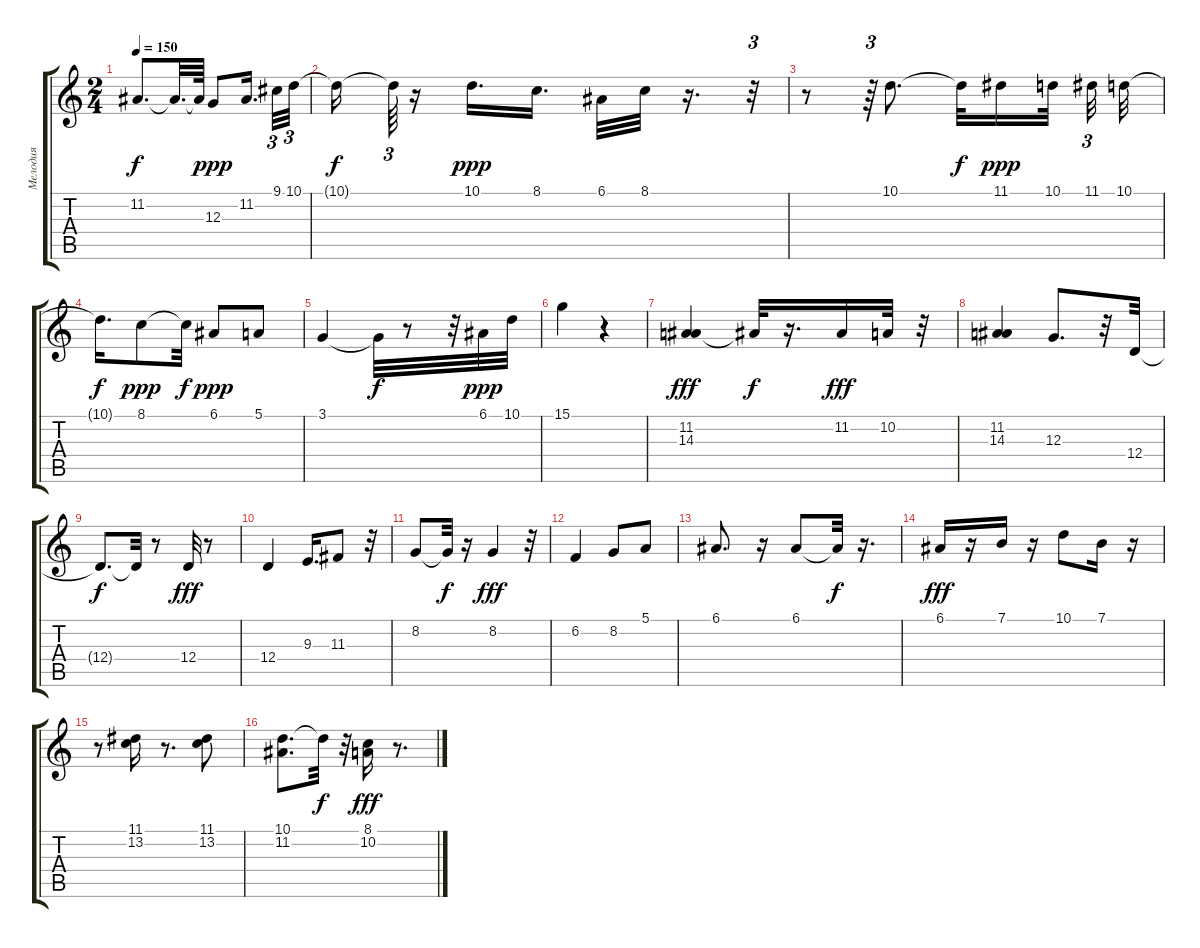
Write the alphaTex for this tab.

\track ("Мелодия" "Мелодия") {instrument tangoaccordion}
\staff {score tabs}
\tuning (E4 B3 G3 D3 A2 E2) {hide}
\ts (2 4)
\tempo 150
\clef g2
\ks c
11.2{t}.8{d dy f} 11.2{t}.32{d} 11.2{t}.64 12.3.8{dy ppp} 11.2.16{d beam splitsecondary} 9.1.32{tu (3 2)} 10.1.32{tu (3 2)} |
10.1{t}.16{dy f} 10.1{t}.64{tu (3 2)} r.16 10.1.16{d dy ppp} 8.1.16{d} 6.1.32 8.1.32 r.16{d} r.32{tu (3 2)} |
r.8 r.64{tu (3 2)} 10.1.8{d} 10.1{t}.32{dy f} 11.1.16{dy ppp} 10.1.32{beam splitsecondary} 11.1.32{tu (3 2)} 10.1.32 |
10.1{t}.16{d dy f} 8.1.8{dy ppp} 8.1{t}.32{dy f} 6.1.8{dy ppp} 5.1.8 |
3.1.4 3.1{t}.32{dy f} r.8 r.32 6.1.32{dy ppp} 10.1.32 |
15.1.4 r.4 |
(11.2 14.3).4{dy fff} 11.2{t}.32{dy f} r.16{d} 11.2.16{dy fff} 10.2.32 r.32 |
(11.2 14.3).4 12.3.8{d} r.32 12.4.32 |
12.4{t}.8{d dy f} 12.4{t}.32 r.8 12.4.32{dy fff} r.8 |
12.4.4 9.3.16{d} 11.3.8 r.32 |
8.2.8 8.2{t}.32{dy f} r.16 8.2.4{dy fff} r.32 |
6.2.4 8.2.8 5.1.8 |
6.1.8{d} r.16 6.1.8 6.1{t}.32{dy f} r.16{d} |
6.1.16{dy fff} r.16 7.1.16 r.16 10.1.8 7.1.16 r.16 |
r.8 (11.1 13.2).16 r.8{d} (11.1 13.2).8 |
(10.1 11.2).8{d} 10.1{t}.32{dy f} r.32 (8.1 10.2).16{dy fff} r.8{d}
